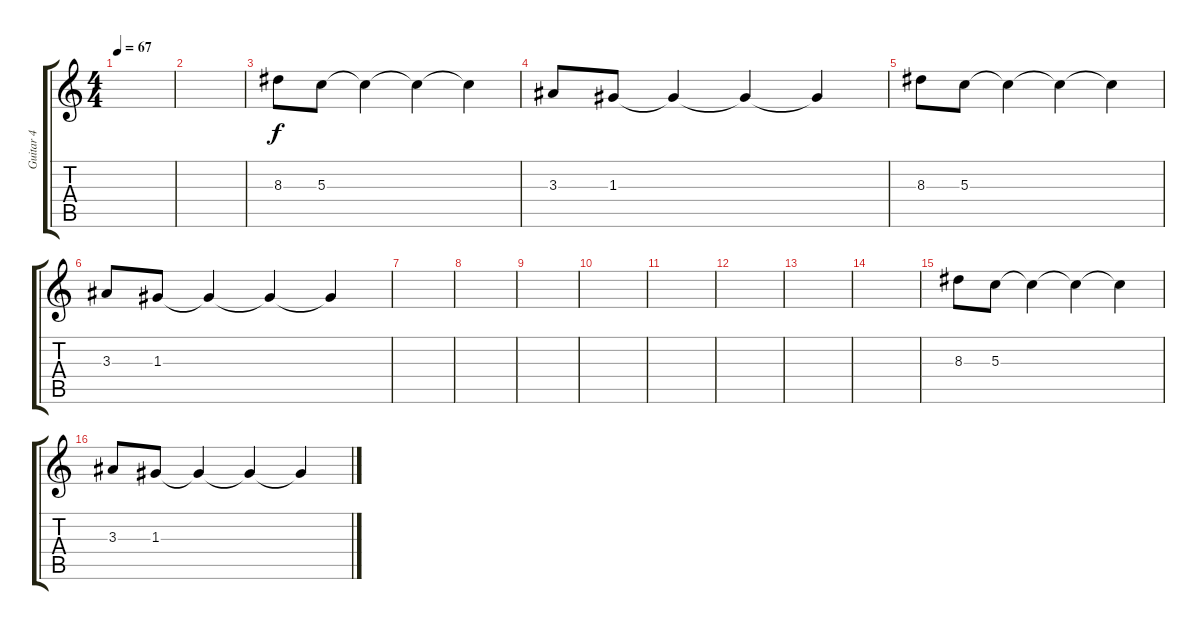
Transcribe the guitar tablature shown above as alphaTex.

\track ("Guitar 4" "Guitar 4") {instrument distortionguitar}
\staff {score tabs}
\tuning (E4 B3 G3 D3 A2 E2) {hide}
\ts (4 4)
\tempo 67
\clef g2
\ks c
|
|
8.3.8 5.3.8 5.3{t}.4 5.3{t}.4 5.3{t}.4 |
3.3.8 1.3.8 1.3{t}.4 1.3{t}.4 1.3{t}.4 |
8.3.8 5.3.8 5.3{t}.4 5.3{t}.4 5.3{t}.4 |
3.3.8 1.3.8 1.3{t}.4 1.3{t}.4 1.3{t}.4 |
|
|
|
|
|
|
|
|
8.3.8 5.3.8 5.3{t}.4 5.3{t}.4 5.3{t}.4 |
3.3.8 1.3.8 1.3{t}.4 1.3{t}.4 1.3{t}.4
